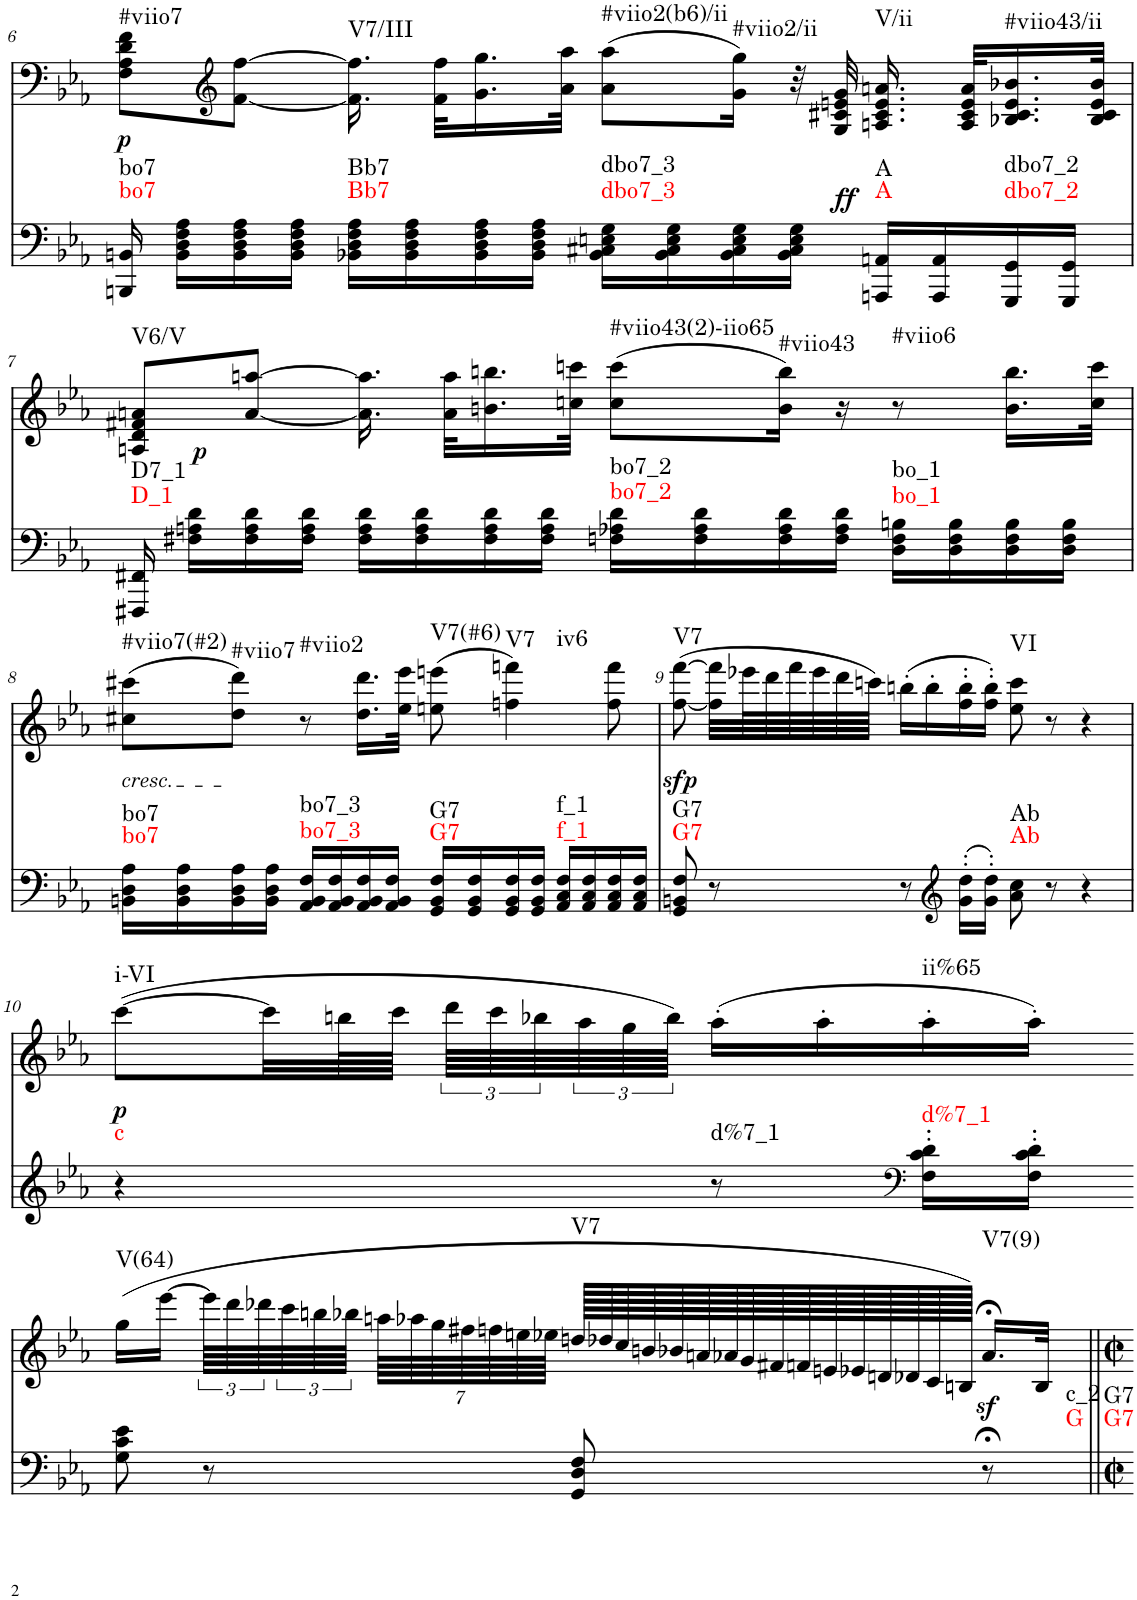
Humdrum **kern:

**kern	**dynam	**kern	**text	**dynam	**harte
*part2	*part2	*part1	*part1	*part1	*part1
*staff2	*staff2	*staff1	*staff1	*staff1	*
*I"piano	*	*I"piano	*	*	*
*I'Pno	*	*I'Pno	*	*	*
!!LO:PB:g=z
*clefF4	*	*clefF4	*	*	*
*k[b-e-a-]	*	*k[b-e-a-]	*	*	*
*c:	*	*c:	*	*	*
*M4/4	*	*M4/4	*	*	*
*met(c)	*	*met(c)	*	*	*
=6	=6	=6	=6	=6	=6
!	!	!	!LO:LY:b	!LO:DY:b	!LO:H:kt=#viio7
16BBBn/ 16BBn/	.	8F\ 8A-\ 8d\ 8f\L	p	p	N
16BB\ 16D\ 16F\ 16A-\LL	.	.	.	.	.
*	*	*clefG2	*	*	*
16BB\ 16D\ 16F\ 16A-\	.	[8f\ [8ff\J	.	.	.
16BB\ 16D\ 16F\ 16A-\JJ	.	.	.	.	.
!	!	!	!	!	!LO:H:kt=V7/III
16BB-X\ 16D\ 16F\ 16A-\LL	.	16.f\] 16.ff\]	.	.	N
16BB-\ 16D\ 16F\ 16A-\	.	.	.	.	.
.	.	32f\ 32ff\KLL	.	.	.
16BB-\ 16D\ 16F\ 16A-\	.	16.g\ 16.gg\	.	.	.
16BB-\ 16D\ 16F\ 16A-\JJ	.	.	.	.	.
.	.	32a-\ 32aa-\JJk	.	.	.
!	!	!	!	!	!LO:H:kt=#viio2(b6)/ii
16BB-\ 16C#X\ 16En\ 16G\LL	.	(8a-\ 8aa-\L	.	.	N
16BB-\ 16C#\ 16E\ 16G\	.	.	.	.	.
!	!	!	!	!	!LO:H:kt=#viio2/ii
16BB-\ 16C#\ 16E\ 16G\	.	16g\ 16gg\Jk)	.	.	N
16BB-\ 16C#\ 16E\ 16G\JJ	.	32r	.	.	.
!	!	!	!LO:LY:b	!	!
.	.	32G/ 32c#X/ 32en/ 32g/	ff	.	.
!	!LO:DY:a	!	!	!	!LO:H:kt=V/ii
16AAAn/ 16AAn/LL	ff	16.An/ 16.c#/ 16.e/ 16.an/	.	.	N
16AAA/ 16AA/	.	.	.	.	.
.	.	32A/ 32c#/ 32e/ 32a/KLL	.	.	.
!	!	!	!	!	!LO:H:kt=#viio43/ii
16GGG/ 16GG/	.	16.B-X/ 16.c#/ 16.e/ 16.b-X/	.	.	N
16GGG/ 16GG/JJ	.	.	.	.	.
.	.	32B-/ 32c#/ 32e/ 32b-/JJk	.	.	.
!!LO:LB:g=z
=7	=7	=7	=7	=7	=7
!	!	!	!	!	!LO:H:kt=V6/V
16FFF#X/ 16FF#X/	.	8An/ 8d/ 8f#X/ 8an/L	.	.	N
16F#X\ 16An\ 16d\LL	.	.	.	.	.
!	!	!	!LO:LY:b	!LO:DY:b	!
16F#\ 16A\ 16d\	.	[8a/ [8aan/J	p	p	.
16F#\ 16A\ 16d\JJ	.	.	.	.	.
16F#\ 16A\ 16d\LL	.	16.a\] 16.aa\]	.	.	.
16F#\ 16A\ 16d\	.	.	.	.	.
.	.	32a\ 32aa\KLL	.	.	.
16F#\ 16A\ 16d\	.	16.bn\ 16.bbn\	.	.	.
16F#\ 16A\ 16d\JJ	.	.	.	.	.
.	.	32ccn\ 32cccn\JJk	.	.	.
!	!	!	!	!	!LO:H:kt=#viio43(2)-iio65
16Fn\ 16A-X\ 16d\LL	.	(8cc\ 8ccc\L	.	.	N
16F\ 16A-\ 16d\	.	.	.	.	.
!	!	!	!	!	!LO:H:kt=#viio43
16F\ 16A-\ 16d\	.	16b\ 16bb\Jk)	.	.	N
16F\ 16A-\ 16d\JJ	.	16r	.	.	.
!	!	!	!	!	!LO:H:kt=#viio6
16D\ 16F\ 16Bn\LL	.	8r	.	.	N
16D\ 16F\ 16B\	.	.	.	.	.
16D\ 16F\ 16B\	.	16.b\ 16.bb\LL	.	.	.
16D\ 16F\ 16B\JJ	.	.	.	.	.
.	.	32cc\ 32ccc\JJk	.	.	.
!!LO:LB:g=z
=8	=8	=8	=8	=8	=8
!	!	!LO:TX:b:i:t=cresc.	!	!	!LO:H:kt=#viio7(#2)
16BBn\ 16D\ 16A-\LL	.	(8cc#X\ 8ccc#X\L	.	.	N
16BB\ 16D\ 16A-\	.	.	.	.	.
!	!	!	!	!	!LO:H:kt=#viio7
16BB\ 16D\ 16A-\	.	8dd\ 8ddd\J)	.	.	N
16BB\ 16D\ 16A-\JJ	.	.	.	.	.
!	!	!	!	!	!LO:H:kt=#viio2
16AA-/ 16BB/ 16F/LL	.	8r	.	.	N
16AA-/ 16BB/ 16F/	.	.	.	.	.
16AA-/ 16BB/ 16F/	.	16.dd\ 16.ddd\LL	.	.	.
16AA-/ 16BB/ 16F/JJ	.	.	.	.	.
.	.	32ee-\ 32eee-\JJk	.	.	.
!	!	!	!	!	!LO:H:kt=V7(#6)
16GG/ 16BB/ 16F/LL	.	(8een\ 8eeen\	.	.	N
16GG/ 16BB/ 16F/	.	.	.	.	.
!	!	!	!	!	!LO:H:n=1:kt=V7
!	!	!	!	!	!LO:H:n=2:kt=iv6
16GG/ 16BB/ 16F/	.	4ffn\ 4fffn\)	.	.	N N
16GG/ 16BB/ 16F/JJ	.	.	.	.	.
16AA-/ 16C/ 16F/LL	.	.	.	.	.
16AA-/ 16C/ 16F/	.	.	.	.	.
16AA-/ 16C/ 16F/	.	8ff\ 8fff\	.	.	.
16AA-/ 16C/ 16F/JJ	.	.	.	.	.
=9	=9	=9	=9	=9	=9
!	!	!	!	!LO:DY:b	!LO:H:kt=V7
8GG/ 8BBn/ 8F/	.	([8ff\ [8fff\	.	sfp	N
8r	.	32ff\] 32fff\]LLL	.	.	.
.	.	64eee-X\L	.	.	.
.	.	64ddd\	.	.	.
.	.	64fff\	.	.	.
.	.	64eee-\	.	.	.
.	.	64ddd\	.	.	.
.	.	64cccn\JJJJ)	.	.	.
8r	.	(16bbn'\LL	.	.	.
.	.	16bb'\	.	.	.
*clefG2	*	*	*	*	*
(16g\' 16dd\'LL	.	16ff\' 16bb\'	.	.	.
16g\' 16dd\'JJ)	.	16ff\' 16bb\'JJ)	.	.	.
!	!	!	!	!	!LO:H:kt=VI
8a-\ 8cc\	.	8ee-\ 8ccc\	.	.	N
8r	.	8r	.	.	.
4r	.	4r	.	.	.
!!LO:LB:g=z
=10	=10	=10	=10	=10	=10
!	!	!	!LO:LY:b	!LO:DY:b	!LO:H:kt=i-VI
4r	.	([8ccc\L	p	p	N
.	.	32ccc\LL]	.	.	.
.	.	64bbn\L	.	.	.
.	.	64ccc\JJJJ	.	.	.
.	.	96ddd\LLLL	.	.	.
.	.	96ccc\	.	.	.
.	.	96bb-X\	.	.	.
.	.	96aa-\	.	.	.
.	.	96gg\	.	.	.
.	.	96bb-\JJJJ)	.	.	.
8r	.	(16aa-'\LL	.	.	.
.	.	16aa-'\	.	.	.
*clefF4	*	*	*	*	*
!	!	!	!	!	!LO:H:kt=ii%65
16F\' 16c\' 16d\'LL	.	16aa-'\	.	.	N
16F\' 16c\' 16d\'JJ	.	16aa-'\JJ)	.	.	.
!!LO:LB:g=z
=10X1-	=10X1-	=10X1-	=10X1-	=10X1-	=10X1-
!	!	!	!	!	!LO:H:kt=V(64)
8G\ 8c\ 8e-\	.	(16gg\LL	.	.	N
.	.	[16eee-\JJ	.	.	.
8r	.	96eee-\LLLL]	.	.	.
.	.	96ddd\	.	.	.
.	.	96ddd-X\	.	.	.
.	.	96ccc\	.	.	.
.	.	96bbn\	.	.	.
.	.	96bb-X\JJJJ	.	.	.
*	*	*Xbrackettup	*	*	*
.	.	112aan\LLLL	.	.	.
.	.	112aa-X\	.	.	.
.	.	112gg\	.	.	.
.	.	112ff#X\	.	.	.
.	.	112ffn\	.	.	.
.	.	112een\	.	.	.
.	.	112ee-X\JJJJ	.	.	.
!	!	!	!	!	!LO:H:kt=V7
8GG/ 8D/ 8F/	.	128ddn/LLLLL	.	.	N
.	.	128dd-X/	.	.	.
.	.	128cc/	.	.	.
.	.	128bn/	.	.	.
.	.	128b-X/	.	.	.
.	.	128an/	.	.	.
.	.	128a-X/	.	.	.
.	.	128g/	.	.	.
.	.	128f#X/	.	.	.
.	.	128fn/	.	.	.
.	.	128en/	.	.	.
.	.	128e-X/	.	.	.
.	.	128dn/	.	.	.
.	.	128d-X/	.	.	.
.	.	128c/	.	.	.
.	.	128Bn/JJJJJ)	.	.	.
!	!	!	!	!LO:DY:b	!LO:H:kt=V7(9)
8r;<	.	16.a-;</LL	.	sf	N
.	.	32B/JJk	.	.	.
=||	=||	=||	=||	=||	=||
*-	*-	*-	*-	*-	*-
